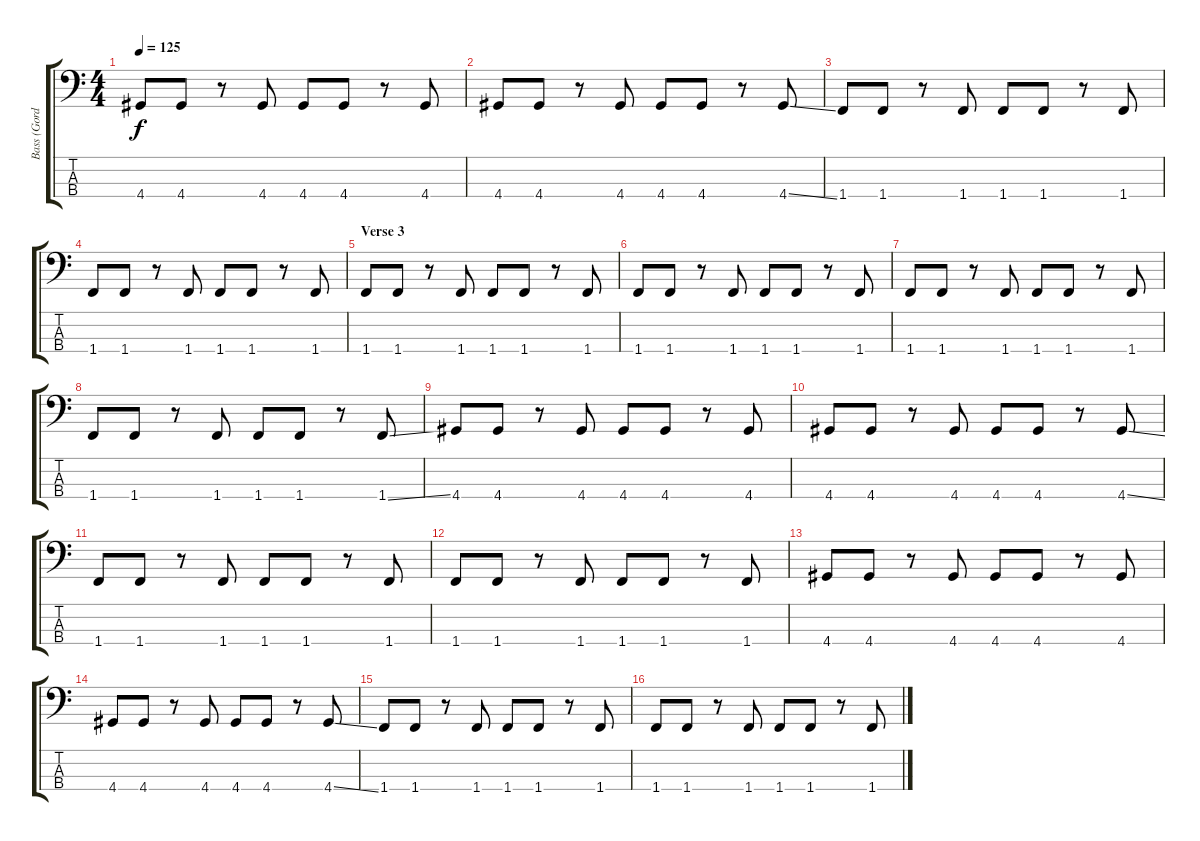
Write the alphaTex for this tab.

\track ("Bass (Gorden)" "Bass (Gord") {instrument electricbassfinger}
\staff {score tabs}
\tuning (G2 D2 A1 E1) {hide}
\ts (4 4)
\tempo 125
\clef f4
\ks c
4.4.8{dy f} 4.4.8 r.8 4.4.8 4.4.8 4.4.8 r.8 4.4.8 |
4.4.8 4.4.8 r.8 4.4.8 4.4.8 4.4.8 r.8 4.4{ss}.8 |
1.4.8 1.4.8 r.8 1.4.8 1.4.8 1.4.8 r.8 1.4.8 |
1.4.8 1.4.8 r.8 1.4.8 1.4.8 1.4.8 r.8 1.4.8 |
\section ("" "Verse 3")
1.4.8 1.4.8 r.8 1.4.8 1.4.8 1.4.8 r.8 1.4.8 |
1.4.8 1.4.8 r.8 1.4.8 1.4.8 1.4.8 r.8 1.4.8 |
1.4.8 1.4.8 r.8 1.4.8 1.4.8 1.4.8 r.8 1.4.8 |
1.4.8 1.4.8 r.8 1.4.8 1.4.8 1.4.8 r.8 1.4{ss}.8 |
4.4.8 4.4.8 r.8 4.4.8 4.4.8 4.4.8 r.8 4.4.8 |
4.4.8 4.4.8 r.8 4.4.8 4.4.8 4.4.8 r.8 4.4{ss}.8 |
1.4.8 1.4.8 r.8 1.4.8 1.4.8 1.4.8 r.8 1.4.8 |
1.4.8 1.4.8 r.8 1.4.8 1.4.8 1.4.8 r.8 1.4.8 |
4.4.8 4.4.8 r.8 4.4.8 4.4.8 4.4.8 r.8 4.4.8 |
4.4.8 4.4.8 r.8 4.4.8 4.4.8 4.4.8 r.8 4.4{ss}.8 |
1.4.8 1.4.8 r.8 1.4.8 1.4.8 1.4.8 r.8 1.4.8 |
1.4.8 1.4.8 r.8 1.4.8 1.4.8 1.4.8 r.8 1.4.8
